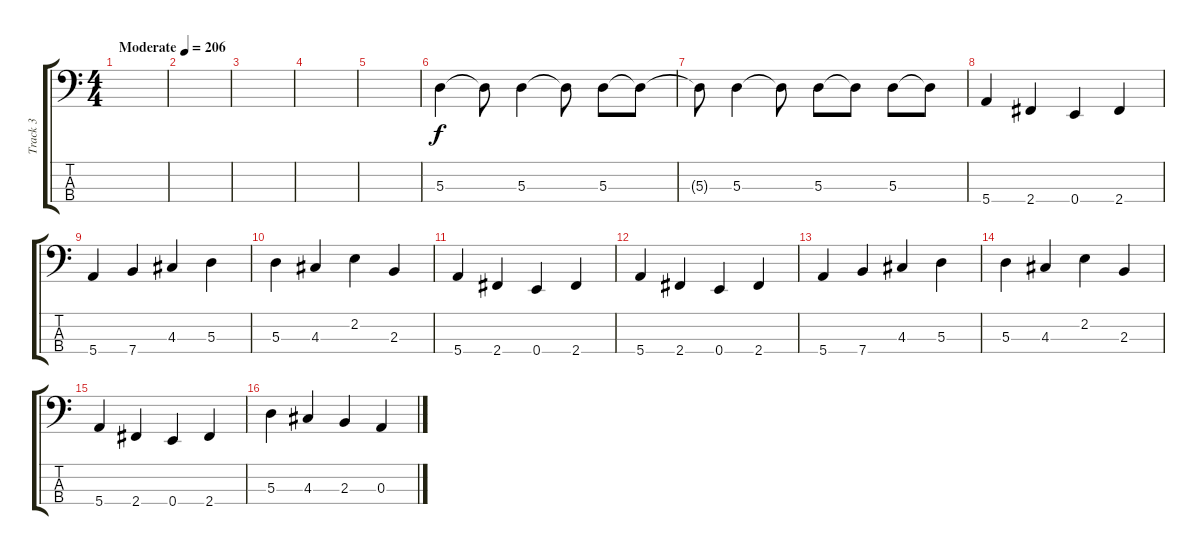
\track ("Track 3" "Track 3") {instrument electricbassfinger}
\staff {score tabs}
\tuning (G2 D2 A1 E1) {hide}
\ts (4 4)
\tempo (206 "Moderate")
\clef f4
\ks c
|
|
|
|
|
5.3.4 5.3{t}.8 5.3.4 5.3{t}.8 5.3.8 5.3{t}.8 |
5.3{t}.8 5.3.4 5.3{t}.8 5.3.8 5.3{t}.8 5.3.8 5.3{t}.8 |
5.4.4 2.4.4 0.4.4 2.4.4 |
5.4.4 7.4.4 4.3.4 5.3.4 |
5.3.4 4.3.4 2.2.4 2.3.4 |
5.4.4 2.4.4 0.4.4 2.4.4 |
5.4.4 2.4.4 0.4.4 2.4.4 |
5.4.4 7.4.4 4.3.4 5.3.4 |
5.3.4 4.3.4 2.2.4 2.3.4 |
5.4.4 2.4.4 0.4.4 2.4.4 |
5.3.4 4.3.4 2.3.4 0.3.4
